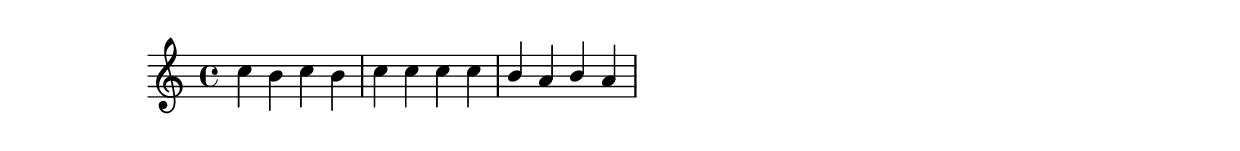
\header {

  texidoc = "Stem directions for notes on the middle staff line are
  determined by the directions of their neighbors."

}

\version "2.19.21"
\relative \new Voice \with {
     \consists "Melody_engraver"
} {
  c''4 b c b
  c c c c
  b a b a
} 
  
  
